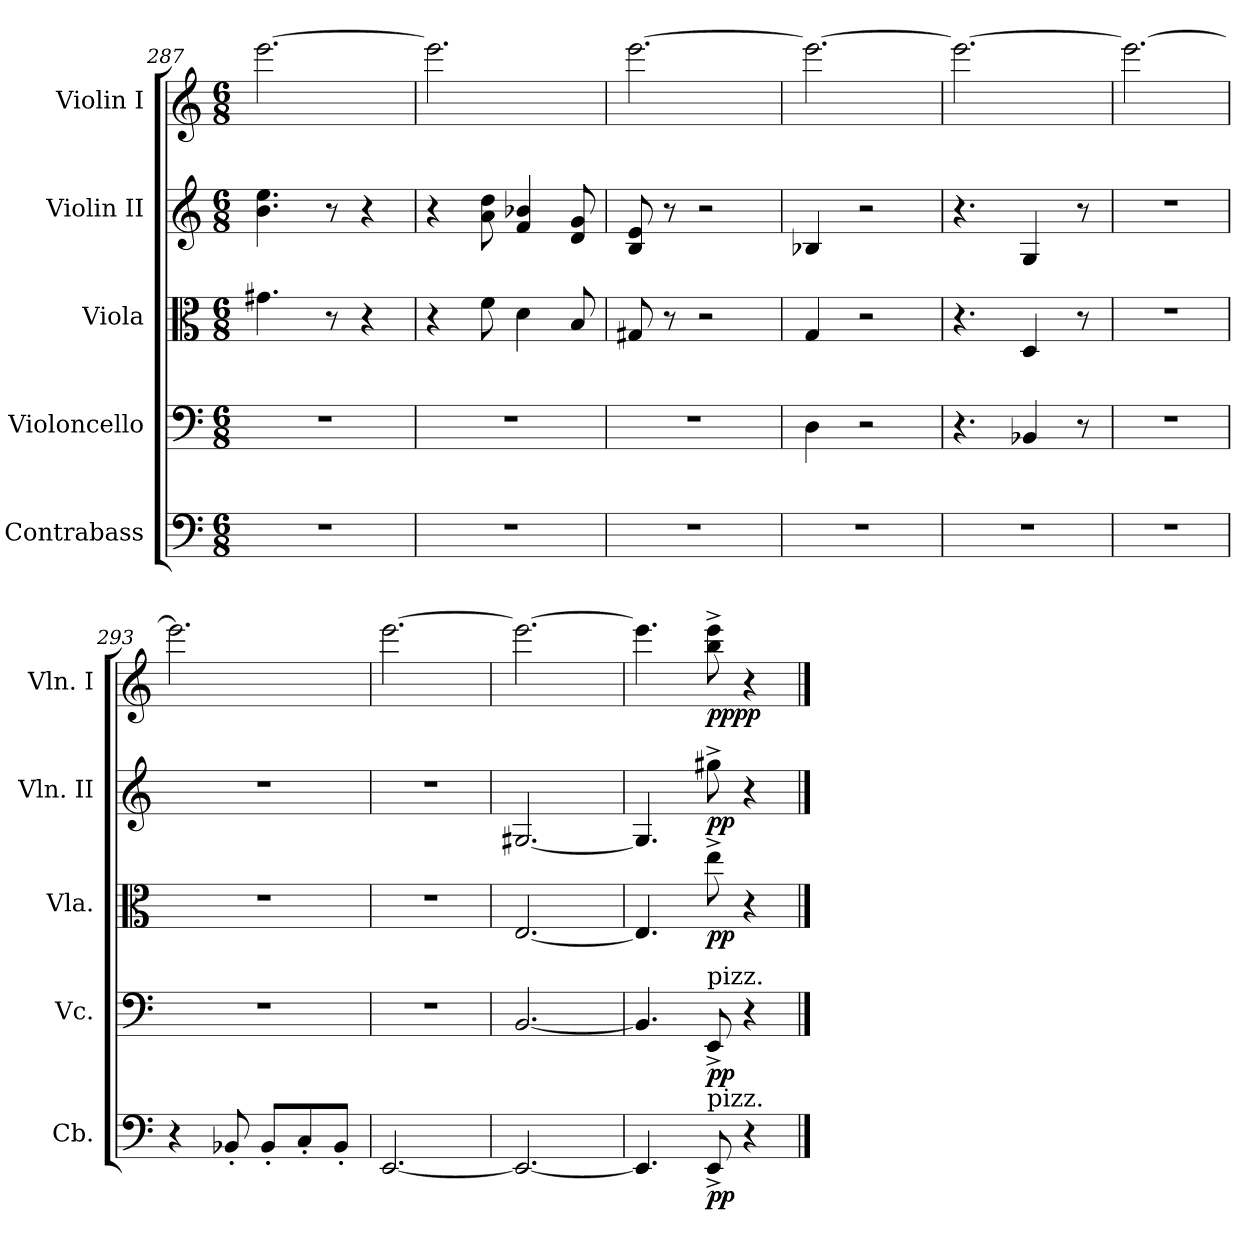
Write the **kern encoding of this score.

**kern	**dynam	**kern	**dynam	**kern	**dynam	**kern	**dynam	**kern	**dynam
*part5	*part5	*part4	*part4	*part3	*part3	*part2	*part2	*part1	*part1
*staff5	*staff5	*staff4	*staff4	*staff3	*staff3	*staff2	*staff2	*staff1	*staff1
*I"Contrabass	*	*I"Violoncello	*	*I"Viola	*	*I"Violin II	*	*I"Violin I	*
*I'Cb.	*	*I'Vc.	*	*I'Vla.	*	*I'Vln. II	*	*I'Vln. I	*
*clefF4	*	*clefF4	*	*clefC3	*	*clefG2	*	*clefG2	*
*ITrd7c12	*	*	*	*	*	*	*	*	*
*k[]	*	*k[]	*	*k[]	*	*k[]	*	*k[]	*
*M6/8	*	*M6/8	*	*M6/8	*	*M6/8	*	*M6/8	*
=287	=287	=287	=287	=287	=287	=287	=287	=287	=287
2.r	.	2.r	.	4.g#X\	.	4.b\ 4.ee\	.	[2.eee\	.
.	.	.	.	8r	.	8r	.	.	.
.	.	.	.	4r	.	4r	.	.	.
=288	=288	=288	=288	=288	=288	=288	=288	=288	=288
2.r	.	2.r	.	4r	.	4r	.	2.eee\]	.
.	.	.	.	8f\	.	8a\ 8dd\	.	.	.
.	.	.	.	4d\	.	4f/ 4b-X/	.	.	.
.	.	.	.	8B/	.	8d/ 8g/	.	.	.
!!LO:LB:g=z
=289	=289	=289	=289	=289	=289	=289	=289	=289	=289
2.r	.	2.r	.	8G#X/	.	8B/ 8e/	.	[2.eee\	.
.	.	.	.	8r	.	8r	.	.	.
.	.	.	.	2r	.	2r	.	.	.
=290	=290	=290	=290	=290	=290	=290	=290	=290	=290
2.r	.	4D\	.	4G/	.	4B-X/	.	2.eee\_	.
.	.	2r	.	2r	.	2r	.	.	.
=291	=291	=291	=291	=291	=291	=291	=291	=291	=291
2.r	.	4.r	.	4.r	.	4.r	.	2.eee\_	.
.	.	4BB-X/	.	4D/	.	4G/	.	.	.
.	.	8r	.	8r	.	8r	.	.	.
=292	=292	=292	=292	=292	=292	=292	=292	=292	=292
2.r	.	2.r	.	2.r	.	2.r	.	2.eee\_	.
=293	=293	=293	=293	=293	=293	=293	=293	=293	=293
4r	.	2.r	.	2.r	.	2.r	.	2.eee\]	.
8BBB-X'/	.	.	.	.	.	.	.	.	.
8BBB-'/L	.	.	.	.	.	.	.	.	.
8CC'/	.	.	.	.	.	.	.	.	.
8BBB-'/J	.	.	.	.	.	.	.	.	.
=294	=294	=294	=294	=294	=294	=294	=294	=294	=294
[2.EEE/	.	2.r	.	2.r	.	2.r	.	[2.eee\	.
=295	=295	=295	=295	=295	=295	=295	=295	=295	=295
2.EEE/_	.	[2.BB/	.	[2.E/	.	[2.G#X/	.	2.eee\_	.
=296	=296	=296	=296	=296	=296	=296	=296	=296	=296
4.EEE/]	.	4.BB/]	.	4.E/]	.	4.G#/]	.	4.eee\]	.
!	!	!LO:TX:a:t=pizz.	!	!	!	!	!	!	!
!LO:TX:a:t=pizz.	!	!	!	!	!	!	!	!	!
!	!LO:DY:b	!	!LO:DY:b	!	!LO:DY:b	!	!LO:DY:b	!	!LO:DY:b
!	!	!	!	!	!	!	!	!	!LO:DY:n=1:b
8EEE^/	pp	8EE^/	pp	8ee^\	pp	8gg#X^\	pp	8bb\^ 8eee\^	pp pp
4r	.	4r	.	4r	.	4r	.	4r	.
==	==	==	==	==	==	==	==	==	==
*-	*-	*-	*-	*-	*-	*-	*-	*-	*-
